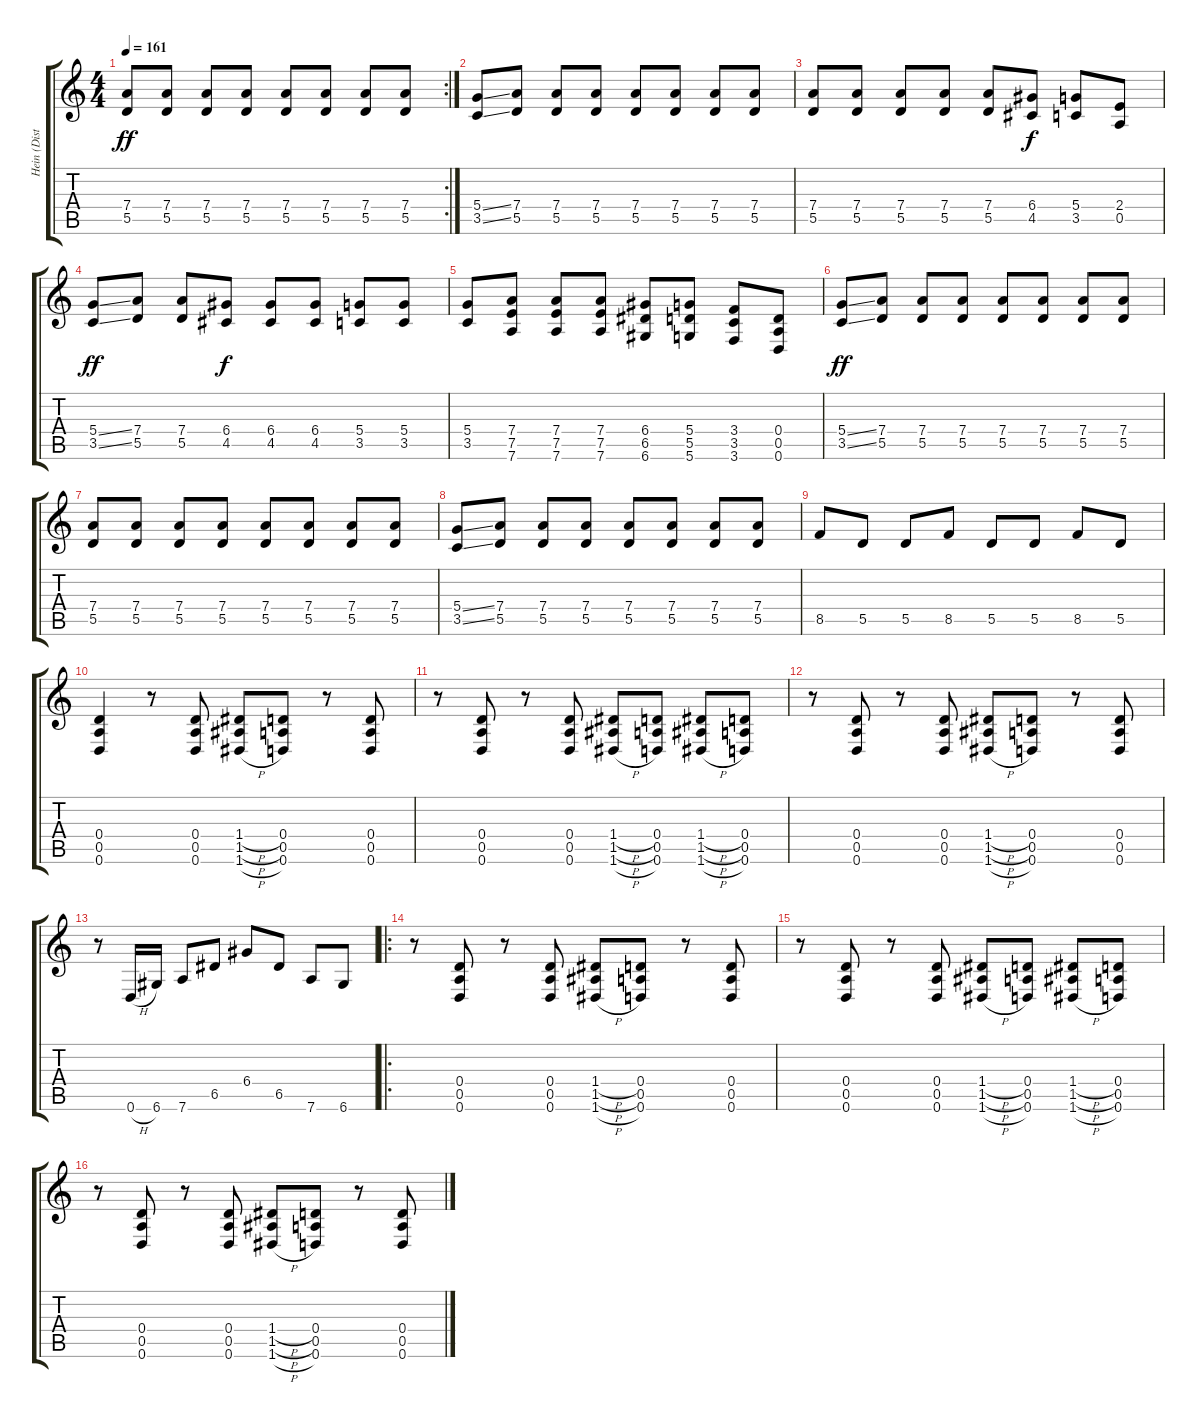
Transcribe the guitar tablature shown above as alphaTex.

\track ("Hein (Distortion Guitar)" "Hein (Dist") {instrument overdrivenguitar}
\staff {score tabs}
\tuning (E4 B3 G3 D3 A2 D2) {hide}
\rc 2
\ts (4 4)
\tempo 161
\clef g2
\ks c
(7.4 5.5).8{dy ff} (7.4 5.5).8 (7.4 5.5).8 (7.4 5.5).8 (7.4 5.5).8 (7.4 5.5).8 (7.4 5.5).8 (7.4 5.5).8 |
(5.4{ss} 3.5{ss}).8 (7.4 5.5).8 (7.4 5.5).8 (7.4 5.5).8 (7.4 5.5).8 (7.4 5.5).8 (7.4 5.5).8 (7.4 5.5).8 |
(7.4 5.5).8 (7.4 5.5).8 (7.4 5.5).8 (7.4 5.5).8 (7.4 5.5).8 (6.4 4.5).8{dy f} (5.4 3.5).8 (2.4 0.5).8 |
(5.4{ss} 3.5{ss}).8{dy ff} (7.4 5.5).8 (7.4 5.5).8 (6.4 4.5).8{dy f} (6.4 4.5).8 (6.4 4.5).8 (5.4 3.5).8 (5.4 3.5).8 |
(5.4 3.5).8 (7.4 7.5 7.6).8 (7.4 7.5 7.6).8 (7.4 7.5 7.6).8 (6.4 6.5 6.6).8 (5.4 5.5 5.6).8 (3.4 3.5 3.6).8 (0.4 0.5 0.6).8 |
(5.4{ss} 3.5{ss}).8{dy ff} (7.4 5.5).8 (7.4 5.5).8 (7.4 5.5).8 (7.4 5.5).8 (7.4 5.5).8 (7.4 5.5).8 (7.4 5.5).8 |
(7.4 5.5).8 (7.4 5.5).8 (7.4 5.5).8 (7.4 5.5).8 (7.4 5.5).8 (7.4 5.5).8 (7.4 5.5).8 (7.4 5.5).8 |
(5.4{ss} 3.5{ss}).8 (7.4 5.5).8 (7.4 5.5).8 (7.4 5.5).8 (7.4 5.5).8 (7.4 5.5).8 (7.4 5.5).8 (7.4 5.5).8 |
8.5.8 5.5.8 5.5.8 8.5.8 5.5.8 5.5.8 8.5.8 5.5.8 |
(0.4 0.5 0.6).4 r.8 (0.4 0.5 0.6).8 (1.4{h} 1.5{h} 1.6{h}).8 (0.4 0.5 0.6).8 r.8 (0.4 0.5 0.6).8 |
r.8 (0.4 0.5 0.6).8 r.8 (0.4 0.5 0.6).8 (1.4{h} 1.5{h} 1.6{h}).8 (0.4 0.5 0.6).8 (1.4{h} 1.5{h} 1.6{h}).8 (0.4 0.5 0.6).8 |
r.8 (0.4 0.5 0.6).8 r.8 (0.4 0.5 0.6).8 (1.4{h} 1.5{h} 1.6{h}).8 (0.4 0.5 0.6).8 r.8 (0.4 0.5 0.6).8 |
r.8 0.6{h}.16 6.6.16 7.6.8 6.5.8 6.4.8 6.5.8 7.6.8 6.6.8 |
\ro
r.8 (0.4 0.5 0.6).8 r.8 (0.4 0.5 0.6).8 (1.4{h} 1.5{h} 1.6{h}).8 (0.4 0.5 0.6).8 r.8 (0.4 0.5 0.6).8 |
r.8 (0.4 0.5 0.6).8 r.8 (0.4 0.5 0.6).8 (1.4{h} 1.5{h} 1.6{h}).8 (0.4 0.5 0.6).8 (1.4{h} 1.5{h} 1.6{h}).8 (0.4 0.5 0.6).8 |
r.8 (0.4 0.5 0.6).8 r.8 (0.4 0.5 0.6).8 (1.4{h} 1.5{h} 1.6{h}).8 (0.4 0.5 0.6).8 r.8 (0.4 0.5 0.6).8
